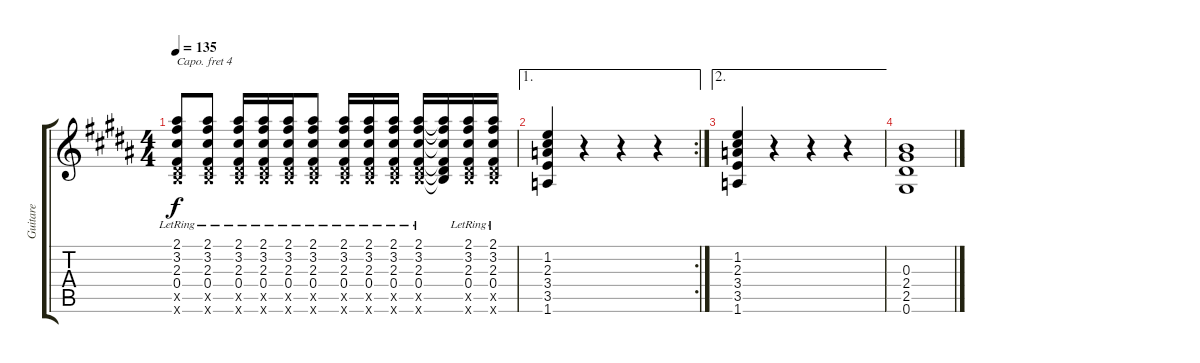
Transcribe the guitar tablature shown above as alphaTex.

\track ("Guitare" "Guitare") {instrument acousticguitarnylon}
\staff {score tabs}
\capo 4
\tuning (E4 B3 G3 D3 A2 E2) {hide}
\ts (4 4)
\tempo 135
\clef g2
\ks b
(2.1{lr} 3.2{lr} 2.3{lr} 0.4{lr} 2.5{x} 3.6{x}).8{dy f} (2.1{lr} 3.2{lr} 2.3{lr} 0.4{lr} 2.5{x} 3.6{x}).8 (2.1{lr} 3.2{lr} 2.3{lr} 0.4{lr} 2.5{x} 3.6{x}).16 (2.1{lr} 3.2{lr} 2.3{lr} 0.4{lr} 2.5{x} 3.6{x}).16 (2.1{lr} 3.2{lr} 2.3{lr} 0.4{lr} 2.5{x} 3.6{x}).16 (2.1{lr} 3.2{lr} 2.3{lr} 0.4{lr} 2.5{x} 3.6{x}).8 (2.1{lr} 3.2{lr} 2.3{lr} 0.4{lr} 2.5{x} 3.6{x}).16 (2.1{lr} 3.2{lr} 2.3{lr} 0.4{lr} 2.5{x} 3.6{x}).16 (2.1{lr} 3.2{lr} 2.3{lr} 0.4{lr} 2.5{x} 3.6{x}).16 (2.1{lr} 3.2{lr} 2.3{lr} 0.4{lr} 2.5{x} 3.6{x}).16 (2.1{t} 3.2{t} 2.3{t} 0.4{t} 2.5{t} 3.6{t}).16 (2.1{lr} 3.2{lr} 2.3{lr} 0.4{lr} 2.5{x} 3.6{x}).16 (2.1{lr} 3.2{lr} 2.3{lr} 0.4{lr} 2.5{x} 3.6{x}).16 |
\ae 1
\rc 2
(1.2 2.3 3.4 3.5 1.6).4 r.4 r.4 r.4 |
\ae 2
(1.2 2.3 3.4 3.5 1.6).4 r.4 r.4 r.4 |
(0.3 2.4 2.5 0.6).1
